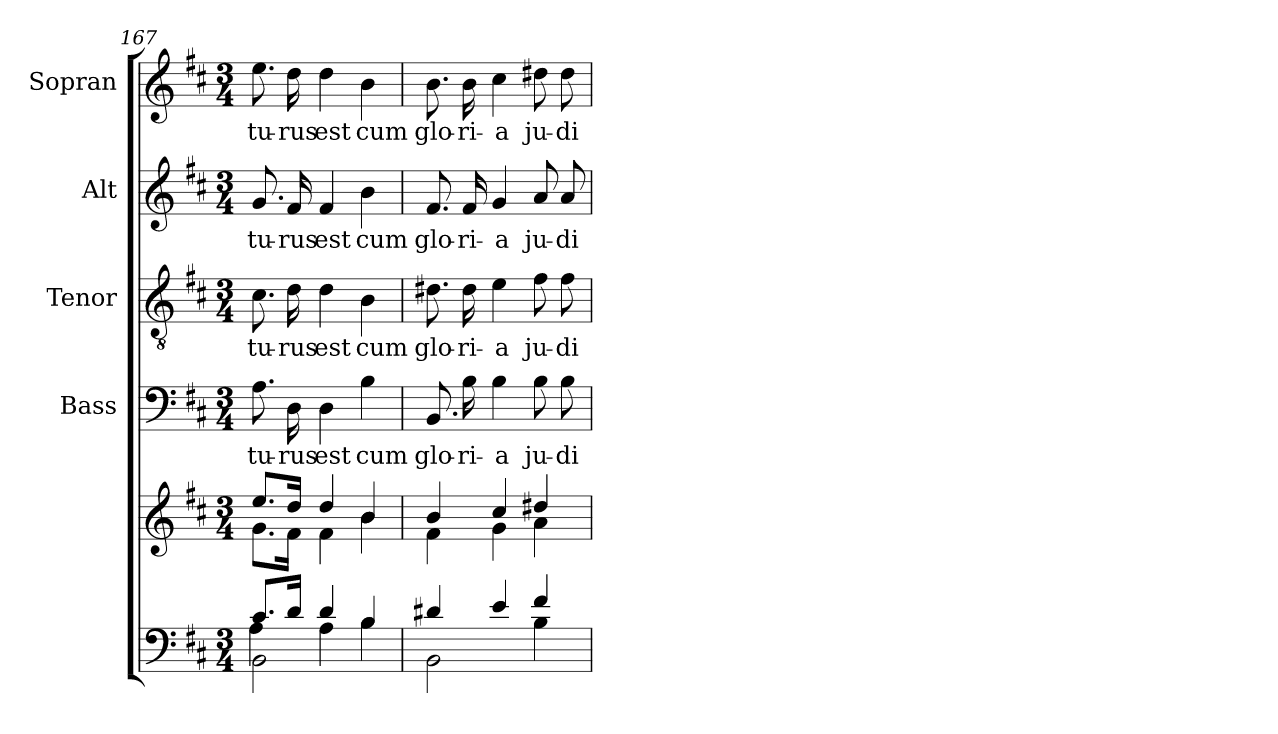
**kern	**kern	**kern	**text	**kern	**text	**kern	**text	**kern	**text
*part5	*part5	*part4	*part4	*part3	*part3	*part2	*part2	*part1	*part1
*staff6	*staff5	*staff4	*staff4	*staff3	*staff3	*staff2	*staff2	*staff1	*staff1
*	*	*I"Bass	*	*I"Tenor	*	*I"Alt	*	*I"Sopran	*
*	*	*I'B.	*	*I'T.	*	*I'A.	*	*I'S.	*
*clefF4	*clefG2	*clefF4	*	*clefGv2	*	*clefG2	*	*clefG2	*
*k[f#c#]	*k[f#c#]	*k[f#c#]	*	*k[f#c#]	*	*k[f#c#]	*	*k[f#c#]	*
*D:	*D:	*D:	*	*D:	*	*D:	*	*D:	*
*M3/4	*M3/4	*M3/4	*	*M3/4	*	*M3/4	*	*M3/4	*
=167	=167	=167	=167	=167	=167	=167	=167	=167	=167
*^	*^	*	*	*	*	*	*	*	*
*	*^	*	*	*	*	*	*	*	*	*	*
!	!	!	!	!	!	!LO:LY:b	!	!LO:LY:b	!	!LO:LY:b	!	!LO:LY:b
8.c#/L	2BB\	4A\	8.ee/L	8.g\L	8.A\	-tu-	8.c#\	-tu-	8.g/	-tu-	8.ee\	-tu-
!	!	!	!	!	!	!LO:LY:b	!	!LO:LY:b	!	!LO:LY:b	!	!LO:LY:b
16d/Jk	.	.	16dd/Jk	16f#\Jk	16D\	-rus	16d\	-rus	16f#/	-rus	16dd\	-rus
!	!	!	!	!	!	!LO:LY:b	!	!LO:LY:b	!	!LO:LY:b	!	!LO:LY:b
4d/	.	4A\	4dd/	4f#\	4D\	est	4d\	est	4f#/	est	4dd\	est
!	!	!	!	!	!	!LO:LY:b	!	!LO:LY:b	!	!LO:LY:b	!	!LO:LY:b
4B/	4B\	4ryy	4b/	4b\	4B\	cum	4B\	cum	4b\	cum	4b\	cum
=168	=168	=168	=168	=168	=168	=168	=168	=168	=168	=168	=168	=168
!	!	!	!	!	!	!LO:LY:b	!	!LO:LY:b	!	!LO:LY:b	!	!LO:LY:b
*	*v	*v	*	*	*	*	*	*	*	*	*	*
4d#X/	2BB\	4b/	4f#\	8.BB/	glo-	8.d#X\	glo-	8.f#/	glo-	8.b\	glo-
!	!	!	!	!	!LO:LY:b	!	!LO:LY:b	!	!LO:LY:b	!	!LO:LY:b
.	.	.	.	16B\	-ri-	16d#\	-ri-	16f#/	-ri-	16b\	-ri-
!	!	!	!	!	!LO:LY:b	!	!LO:LY:b	!	!LO:LY:b	!	!LO:LY:b
4e/	.	4cc#/	4g\	4B\	-a	4e\	-a	4g/	-a	4cc#\	-a
!	!	!	!	!	!LO:LY:b	!	!LO:LY:b	!	!LO:LY:b	!	!LO:LY:b
4f#/	4B\	4dd#X/	4a\	8B\	ju-	8f#\	ju-	8a/	ju-	8dd#X\	ju-
!	!	!	!	!	!LO:LY:b	!	!LO:LY:b	!	!LO:LY:b	!	!LO:LY:b
.	.	.	.	8B\	-di-	8f#\	-di-	8a/	-di-	8dd#\	-di-
*v	*v	*	*	*	*	*	*	*	*	*	*
*	*v	*v	*	*	*	*	*	*	*	*
=	=	=	=	=	=	=	=	=	=
*-	*-	*-	*-	*-	*-	*-	*-	*-	*-
